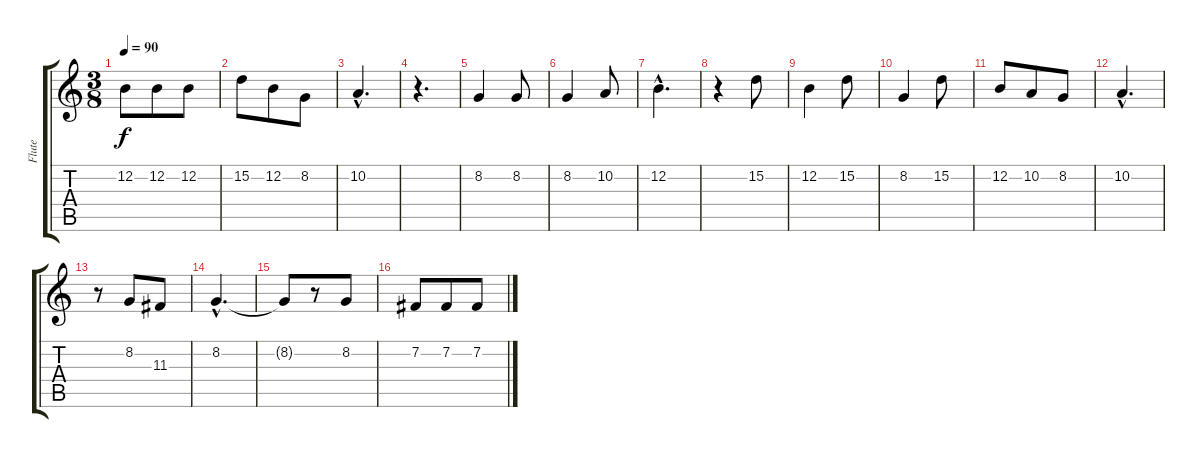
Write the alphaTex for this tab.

\track ("Flute" "Flute") {instrument flute}
\staff {score tabs}
\tuning (E4 B3 G3 D3 A2 E2) {hide}
\ts (3 8)
\tempo 90
\clef g2
\ks c
12.2.8{dy f} 12.2.8 12.2.8 |
15.2.8 12.2.8 8.2.8 |
10.2{hac}.4{d} |
r.4{d} |
8.2.4 8.2.8 |
8.2.4 10.2.8 |
12.2{hac}.4{d} |
r.4 15.2.8 |
12.2.4 15.2.8 |
8.2.4 15.2.8 |
12.2.8 10.2.8 8.2.8 |
10.2{hac}.4{d} |
r.8 8.2.8 11.3.8 |
8.2{hac}.4{d} |
8.2{t}.8 r.8 8.2.8 |
7.2.8 7.2.8 7.2.8
